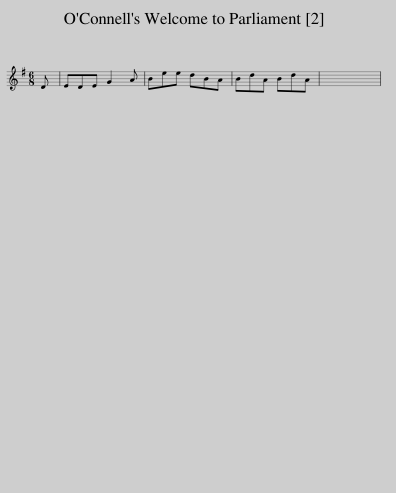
X:1
L:1/8
M:6/8
I:linebreak $
K:Emin
V:1 treble
V:1
 D | EDE G2 A | Bee dBA | BdA BdA | x6 | %5
